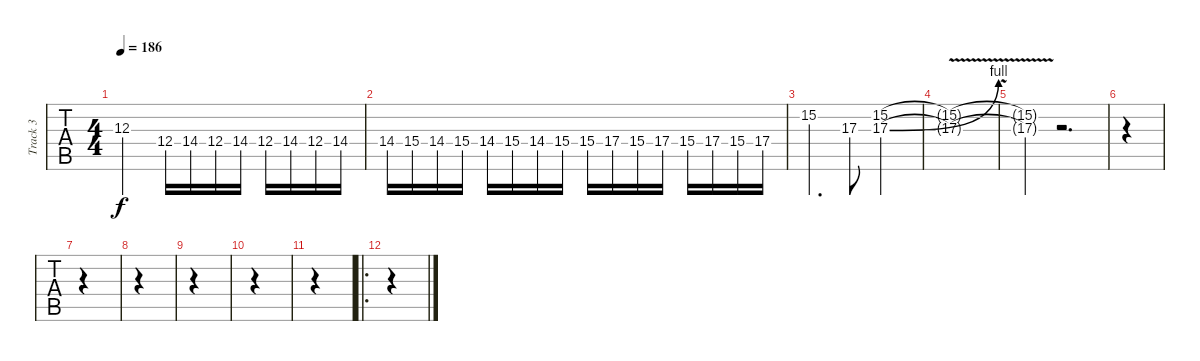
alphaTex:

\track ("Track 3" "Track 3") {instrument distortionguitar}
\staff {tabs}
\tuning (Eb4 Bb3 Gb3 Db3 Ab2 Db2) {hide}
\ts (4 4)
\tempo 186
\clef g2
\ks db
12.3{t}.2{dy f} 12.4.16 14.4.16 12.4.16 14.4.16 12.4.16 14.4.16 12.4.16 14.4.16 |
14.4.16 15.4.16 14.4.16 15.4.16 14.4.16 15.4.16 14.4.16 15.4.16 15.4.16 17.4.16 15.4.16 17.4.16 15.4.16 17.4.16 15.4.16 17.4.16 |
15.2.4{d} 17.3.8 (15.2 17.3{be (bend 0 0 60 4)}).2 |
(15.2{v t} 17.3{v t}).1 |
(15.2{t} 17.3{t}).4 r.2{d} |
|
|
|
|
|
|
\ro
